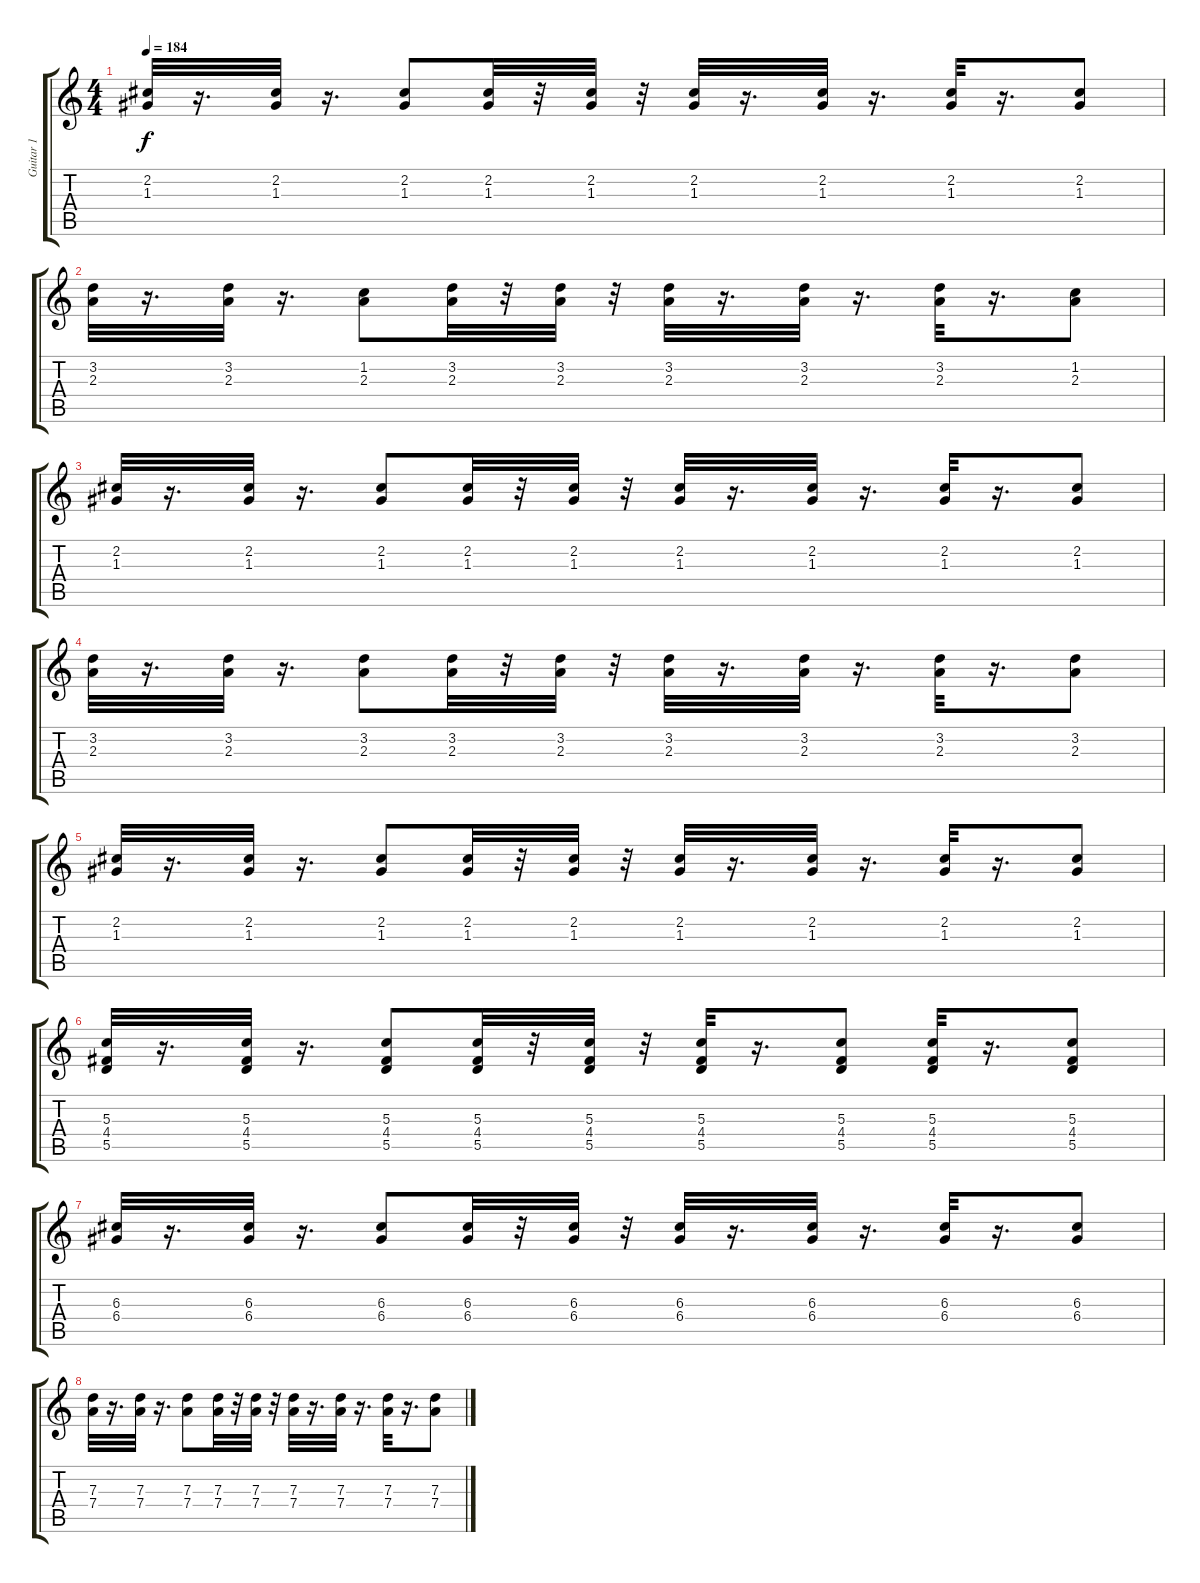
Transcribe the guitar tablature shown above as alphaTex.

\track ("Guitar 1" "Guitar 1") {instrument distortionguitar}
\staff {score tabs}
\tuning (E4 B3 G3 D3 A2 E2) {hide}
\ts (4 4)
\tempo 184
\clef g2
\ks c
(2.2 1.3).32{dy f} r.16{d} (2.2 1.3).32 r.16{d} (2.2 1.3).8 (2.2 1.3).32 r.32 (2.2 1.3).32 r.32 (2.2 1.3).32 r.16{d} (2.2 1.3).32 r.16{d} (2.2 1.3).32 r.16{d} (2.2 1.3).8 |
(3.2 2.3).32 r.16{d} (3.2 2.3).32 r.16{d} (1.2 2.3).8 (3.2 2.3).32 r.32 (3.2 2.3).32 r.32 (3.2 2.3).32 r.16{d} (3.2 2.3).32 r.16{d} (3.2 2.3).32 r.16{d} (1.2 2.3).8 |
(2.2 1.3).32 r.16{d} (2.2 1.3).32 r.16{d} (2.2 1.3).8 (2.2 1.3).32 r.32 (2.2 1.3).32 r.32 (2.2 1.3).32 r.16{d} (2.2 1.3).32 r.16{d} (2.2 1.3).32 r.16{d} (2.2 1.3).8 |
(3.2 2.3).32 r.16{d} (3.2 2.3).32 r.16{d} (3.2 2.3).8 (3.2 2.3).32 r.32 (3.2 2.3).32 r.32 (3.2 2.3).32 r.16{d} (3.2 2.3).32 r.16{d} (3.2 2.3).32 r.16{d} (3.2 2.3).8 |
(2.2 1.3).32 r.16{d} (2.2 1.3).32 r.16{d} (2.2 1.3).8 (2.2 1.3).32 r.32 (2.2 1.3).32 r.32 (2.2 1.3).32 r.16{d} (2.2 1.3).32 r.16{d} (2.2 1.3).32 r.16{d} (2.2 1.3).8 |
(5.3 4.4 5.5).32 r.16{d} (5.3 4.4 5.5).32 r.16{d} (5.3 4.4 5.5).8 (5.3 4.4 5.5).32 r.32 (5.3 4.4 5.5).32 r.32 (5.3 4.4 5.5).32 r.16{d} (5.3 4.4 5.5).8 (5.3 4.4 5.5).32 r.16{d} (5.3 4.4 5.5).8 |
(6.3 6.4).32 r.16{d} (6.3 6.4).32 r.16{d} (6.3 6.4).8 (6.3 6.4).32 r.32 (6.3 6.4).32 r.32 (6.3 6.4).32 r.16{d} (6.3 6.4).32 r.16{d} (6.3 6.4).32 r.16{d} (6.3 6.4).8 |
(7.3 7.4).32 r.16{d} (7.3 7.4).32 r.16{d} (7.3 7.4).8 (7.3 7.4).32 r.32 (7.3 7.4).32 r.32 (7.3 7.4).32 r.16{d} (7.3 7.4).32 r.16{d} (7.3 7.4).32 r.16{d} (7.3 7.4).8
